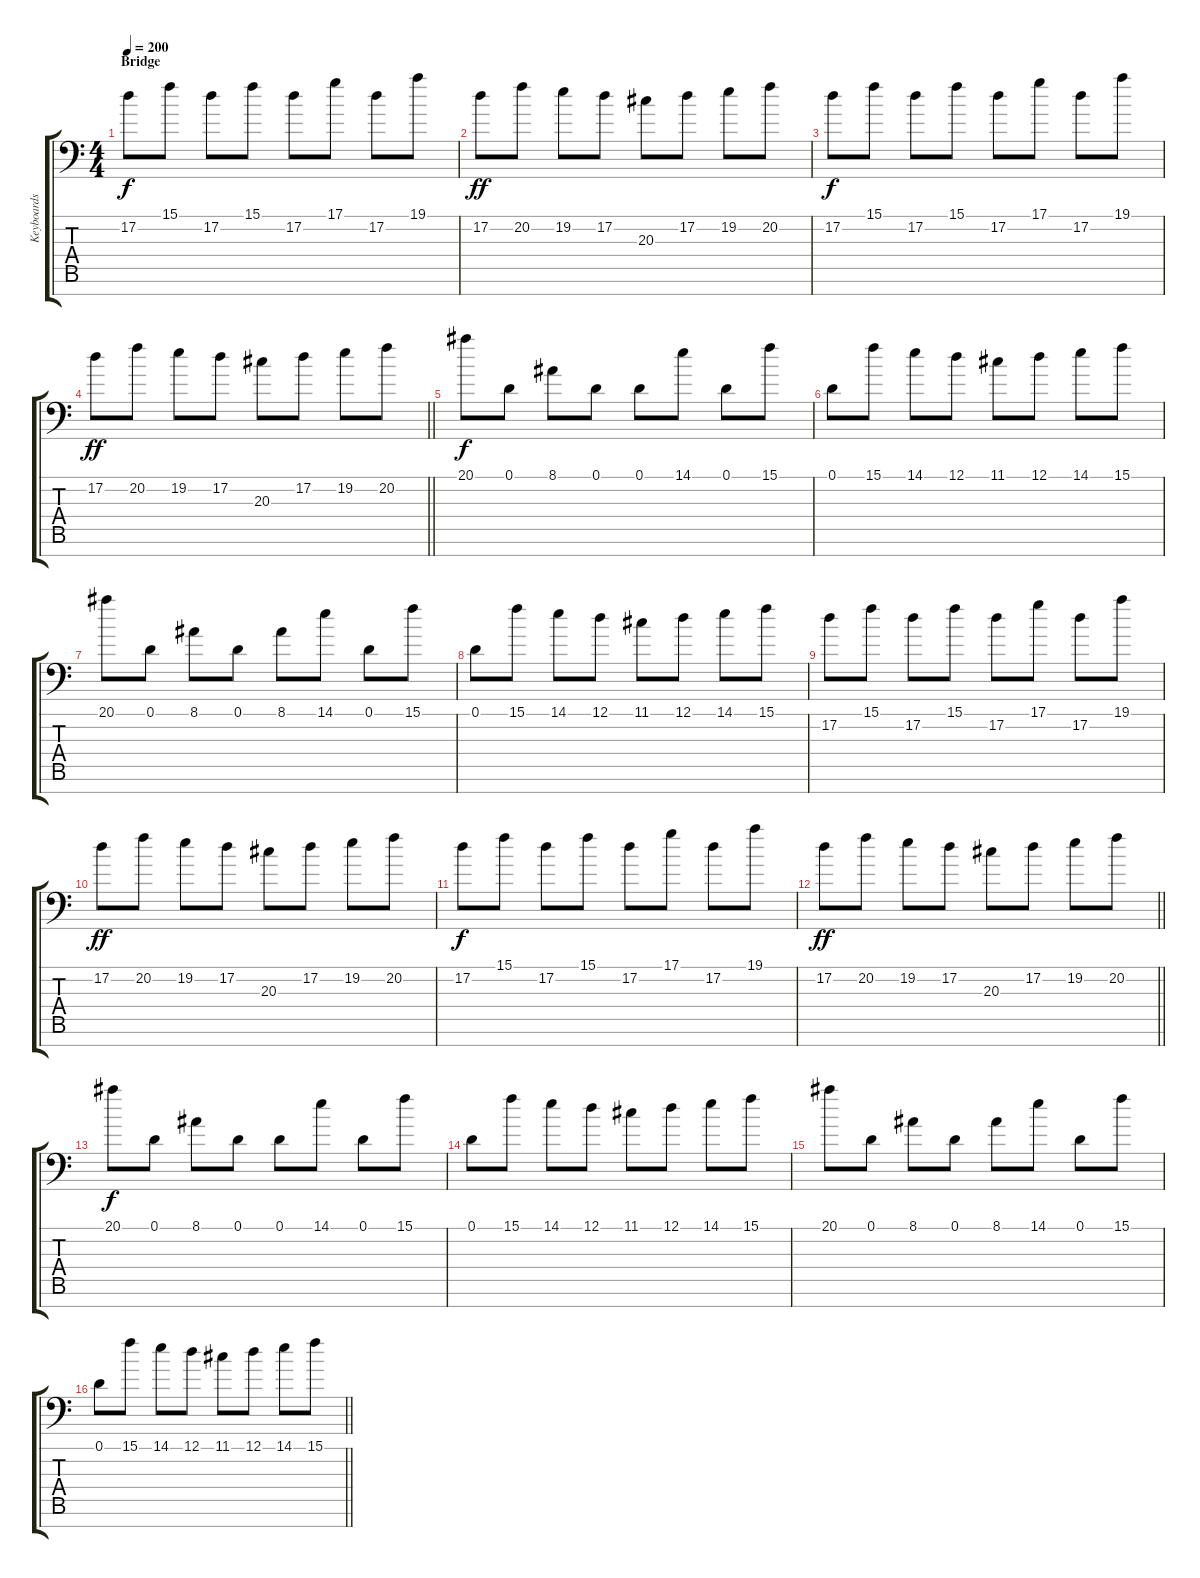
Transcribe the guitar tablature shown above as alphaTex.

\track ("Keyboards (lead)" "Keyboards ") {instrument churchorgan}
\staff {score tabs}
\tuning (D4 A3 F3 C3 G2 D2 A1) {hide}
\ts (4 4)
\section ("" "Bridge")
\tempo 200
\clef f4
\ks c
17.2.8{dy f volume 12 instrument lead1square} 15.1.8 17.2.8 15.1.8 17.2.8 17.1.8 17.2.8 19.1.8 |
17.2.8{dy ff} 20.2.8 19.2.8 17.2.8 20.3.8 17.2.8 19.2.8 20.2.8 |
17.2.8{dy f} 15.1.8 17.2.8 15.1.8 17.2.8 17.1.8 17.2.8 19.1.8 |
\barLineRight lightlight
17.2.8{dy ff} 20.2.8 19.2.8 17.2.8 20.3.8 17.2.8 19.2.8 20.2.8 |
20.1.8{dy f} 0.1.8 8.1.8 0.1.8 0.1.8 14.1.8 0.1.8 15.1.8 |
0.1.8 15.1.8 14.1.8 12.1.8 11.1.8 12.1.8 14.1.8 15.1.8 |
20.1.8 0.1.8 8.1.8 0.1.8 8.1.8 14.1.8 0.1.8 15.1.8 |
0.1.8 15.1.8 14.1.8 12.1.8 11.1.8 12.1.8 14.1.8 15.1.8 |
17.2.8 15.1.8 17.2.8 15.1.8 17.2.8 17.1.8 17.2.8 19.1.8 |
17.2.8{dy ff} 20.2.8 19.2.8 17.2.8 20.3.8 17.2.8 19.2.8 20.2.8 |
17.2.8{dy f} 15.1.8 17.2.8 15.1.8 17.2.8 17.1.8 17.2.8 19.1.8 |
\barLineRight lightlight
17.2.8{dy ff} 20.2.8 19.2.8 17.2.8 20.3.8 17.2.8 19.2.8 20.2.8 |
20.1.8{dy f} 0.1.8 8.1.8 0.1.8 0.1.8 14.1.8 0.1.8 15.1.8 |
0.1.8 15.1.8 14.1.8 12.1.8 11.1.8 12.1.8 14.1.8 15.1.8 |
20.1.8 0.1.8 8.1.8 0.1.8 8.1.8 14.1.8 0.1.8 15.1.8 |
\barLineRight lightlight
0.1.8 15.1.8 14.1.8 12.1.8 11.1.8 12.1.8 14.1.8 15.1.8
